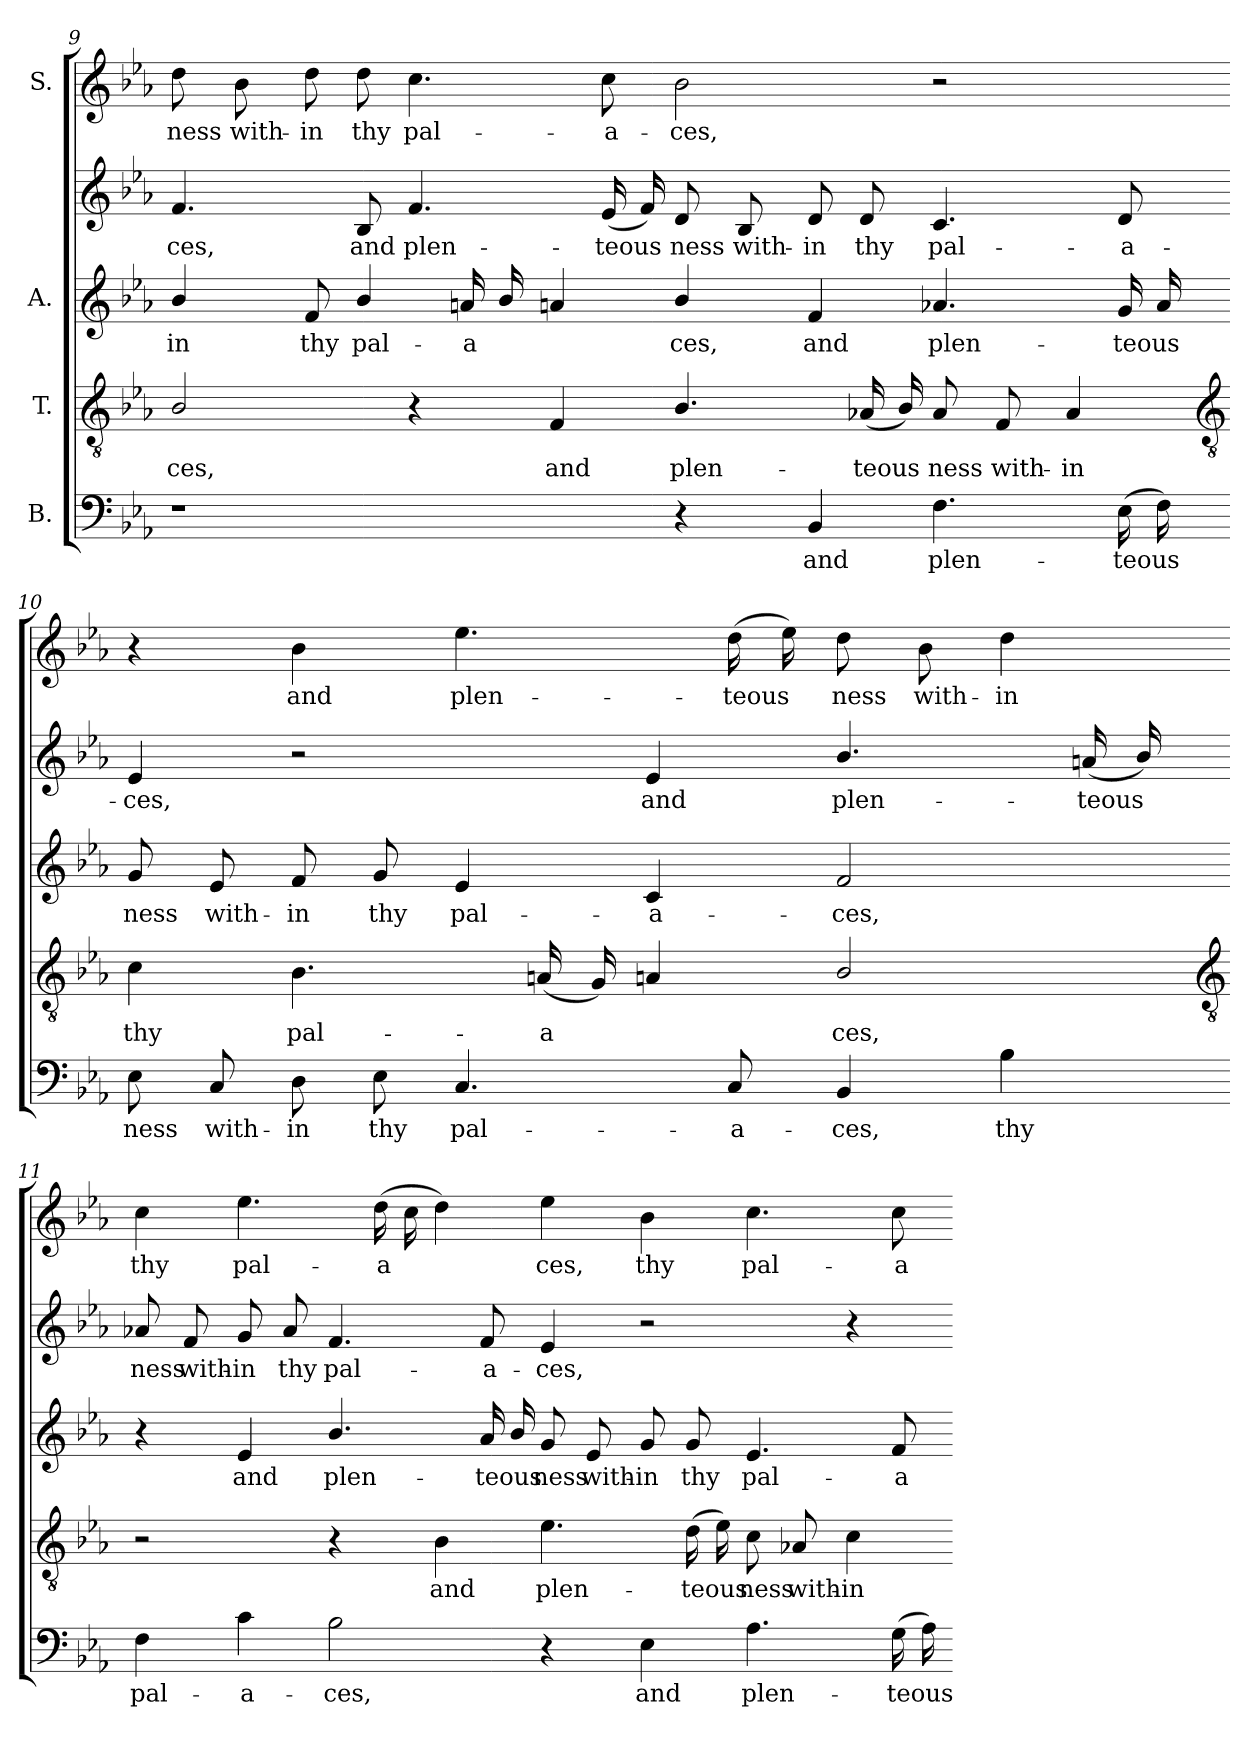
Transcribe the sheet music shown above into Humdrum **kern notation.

**kern	**text	**kern	**text	**kern	**text	**kern	**text	**kern	**text
*part4	*part4	*part3	*part3	*part2	*part2	*part2	*part2	*part1	*part1
*staff5	*staff5	*staff4	*staff4	*staff3	*staff3	*staff2	*staff2	*staff1	*staff1
*I"B.	*	*I"T.	*	*I"A.	*	*	*	*I"S.	*
!!LO:LB:g=z
*clefF4	*	*clefGv2	*	*clefG2	*	*clefG2	*	*clefG2	*
*k[b-e-a-]	*	*k[b-e-a-]	*	*k[b-e-a-]	*	*k[b-e-a-]	*	*k[b-e-a-]	*
*E-:	*	*E-:	*	*E-:	*	*E-:	*	*E-:	*
=9	=9	=9	=9	=9	=9	=9	=9	=9	=9
!	!	!	!LO:LY:b	!	!LO:LY:b	!	!LO:LY:b	!	!LO:LY:b
1r	.	2B-/	-ces,	4b-/	-in	4.f	-ces,	8dd	ness
!	!	!	!	!	!	!	!	!	!LO:LY:b
.	.	.	.	.	.	.	.	8b-	with-
!	!	!	!	!	!LO:LY:b	!	!	!	!LO:LY:b
.	.	.	.	8f	thy	.	.	8dd	-in
!	!	!	!	!	!LO:LY:b	!	!LO:LY:b	!	!LO:LY:b
.	.	.	.	4b-/	pal-	8B-	and	8dd	thy
!	!	!	!	!	!	!	!LO:LY:b	!	!LO:LY:b
.	.	4r	.	.	.	4.f	plen-	4.cc	pal-
!	!	!	!	!	!LO:LY:b	!	!	!	!
.	.	.	.	16an/	-a	.	.	.	.
.	.	.	.	16b-/	.	.	.	.	.
!	!	!	!LO:LY:b	!	!	!	!	!	!
.	.	4F/	and	4an/	.	.	.	.	.
!	!	!	!	!	!	!	!LO:LY:b	!	!LO:LY:b
.	.	.	.	.	.	(<16e-	-teous	8cc	-a-
.	.	.	.	.	.	16f)	.	.	.
!	!	!	!LO:LY:b	!	!LO:LY:b	!	!LO:LY:b	!	!LO:LY:b
4r	.	4.B-/	plen-	4b-/	ces,	8d	ness	2b-	-ces,
!	!	!	!	!	!	!	!LO:LY:b	!	!
.	.	.	.	.	.	8B-	with-	.	.
!	!LO:LY:b	!	!	!	!LO:LY:b	!	!LO:LY:b	!	!
4BB-	and	.	.	4f	and	8d	-in	.	.
!	!	!	!LO:LY:b	!	!	!	!LO:LY:b	!	!
.	.	(<16A-X/	-teous	.	.	8d	thy	.	.
.	.	16B-/)	.	.	.	.	.	.	.
!	!LO:LY:b	!	!LO:LY:b	!	!LO:LY:b	!	!LO:LY:b	!	!
4.F	plen-	8A-/	ness	4.a-X	plen-	4.c	pal-	2r	.
!	!	!	!LO:LY:b	!	!	!	!	!	!
.	.	8F	with-	.	.	.	.	.	.
!	!	!	!LO:LY:b	!	!	!	!	!	!
.	.	4A-	-in	.	.	.	.	.	.
!	!LO:LY:b	!	!	!	!LO:LY:b	!	!LO:LY:b	!	!
(>16E-	-teous	.	.	16g	-teous	8d	-a-	.	.
16F)	.	.	.	16a-	.	.	.	.	.
!!LO:LB:g=z
=10-	=10-	=10-	=10-	=10-	=10-	=10-	=10-	=10-	=10-
*	*	*clefGv2	*	*	*	*	*	*	*
!	!LO:LY:b	!	!LO:LY:b	!	!LO:LY:b	!	!LO:LY:b	!	!
8E-	ness	4c	thy	8g	ness	4e-	ces,	4r	.
!	!LO:LY:b	!	!	!	!LO:LY:b	!	!	!	!
8C	with-	.	.	8e-	with-	.	.	.	.
!	!LO:LY:b	!	!LO:LY:b	!	!LO:LY:b	!	!	!	!LO:LY:b
8D	-in	4.B-	pal-	8f	-in	2r	.	4b-	and
!	!LO:LY:b	!	!	!	!LO:LY:b	!	!	!	!
8E-	thy	.	.	8g	thy	.	.	.	.
!	!LO:LY:b	!	!	!	!LO:LY:b	!	!	!	!LO:LY:b
4.C	pal-	.	.	4e-	pal-	.	.	4.ee-	plen-
!	!	!	!LO:LY:b	!	!	!	!	!	!
.	.	(<16An	-a	.	.	.	.	.	.
.	.	16G)	.	.	.	.	.	.	.
!	!	!	!	!	!LO:LY:b	!	!LO:LY:b	!	!
.	.	4An	.	4c	-a-	4e-	and	.	.
!	!LO:LY:b	!	!	!	!	!	!	!	!LO:LY:b
8C	-a-	.	.	.	.	.	.	(>16dd	-teous
.	.	.	.	.	.	.	.	16ee-)	.
!	!LO:LY:b	!	!LO:LY:b	!	!LO:LY:b	!	!LO:LY:b	!	!LO:LY:b
4BB-	-ces,	2B-/	ces,	2f	-ces,	4.b-/	plen-	8dd	ness
!	!	!	!	!	!	!	!	!	!LO:LY:b
.	.	.	.	.	.	.	.	8b-	with-
!	!LO:LY:b	!	!	!	!	!	!	!	!LO:LY:b
4B-	thy	.	.	.	.	.	.	4dd	-in
!	!	!	!	!	!	!	!LO:LY:b	!	!
.	.	.	.	.	.	(<16an/	-teous	.	.
.	.	.	.	.	.	16b-/)	.	.	.
!!LO:LB:g=z
=11-	=11-	=11-	=11-	=11-	=11-	=11-	=11-	=11-	=11-
*	*	*clefGv2	*	*	*	*	*	*	*
!	!LO:LY:b	!	!	!	!	!	!LO:LY:b	!	!LO:LY:b
4F	pal-	2r	.	4r	.	8a-X	ness	4cc	thy
!	!	!	!	!	!	!	!LO:LY:b	!	!
.	.	.	.	.	.	8f	with-	.	.
!	!LO:LY:b	!	!	!	!LO:LY:b	!	!LO:LY:b	!	!LO:LY:b
4c	-a-	.	.	4e-	and	8g	-in	4.ee-	pal-
!	!	!	!	!	!	!	!LO:LY:b	!	!
.	.	.	.	.	.	8a-	thy	.	.
!	!LO:LY:b	!	!	!	!LO:LY:b	!	!LO:LY:b	!	!
2B-	-ces,	4r	.	4.b-/	plen-	4.f	pal-	.	.
!	!	!	!	!	!	!	!	!	!LO:LY:b
.	.	.	.	.	.	.	.	(>16dd	-a
.	.	.	.	.	.	.	.	16cc	.
!	!	!	!LO:LY:b	!	!	!	!	!	!
.	.	4B-	and	.	.	.	.	4dd)	.
!	!	!	!	!	!LO:LY:b	!	!LO:LY:b	!	!
.	.	.	.	16a-/	-teous	8f	-a-	.	.
.	.	.	.	16b-/	.	.	.	.	.
!	!	!	!LO:LY:b	!	!LO:LY:b	!	!LO:LY:b	!	!LO:LY:b
4r	.	4.e-	plen-	8g/	ness	4e-	-ces,	4ee-	ces,
!	!	!	!	!	!LO:LY:b	!	!	!	!
.	.	.	.	8e-	with-	.	.	.	.
!	!LO:LY:b	!	!	!	!LO:LY:b	!	!	!	!LO:LY:b
4E-	and	.	.	8g	-in	2r	.	4b-	thy
!	!	!	!LO:LY:b	!	!LO:LY:b	!	!	!	!
.	.	(>16d	-teous	8g	thy	.	.	.	.
.	.	16e-)	.	.	.	.	.	.	.
!	!LO:LY:b	!	!LO:LY:b	!	!LO:LY:b	!	!	!	!LO:LY:b
4.A-	plen-	8c	ness	4.e-	pal-	.	.	4.cc	pal-
!	!	!	!LO:LY:b	!	!	!	!	!	!
.	.	8A-	with-	.	.	.	.	.	.
!	!	!	!LO:LY:b	!	!	!	!	!	!
.	.	4c	-in	.	.	4r	.	.	.
!	!LO:LY:b	!	!	!	!LO:LY:b	!	!	!	!LO:LY:b
(>16G	-teous	.	.	8f	-a-	.	.	8cc	-a-
16A-)	.	.	.	.	.	.	.	.	.
=-	=-	=-	=-	=-	=-	=-	=-	=-	=-
*-	*-	*-	*-	*-	*-	*-	*-	*-	*-
